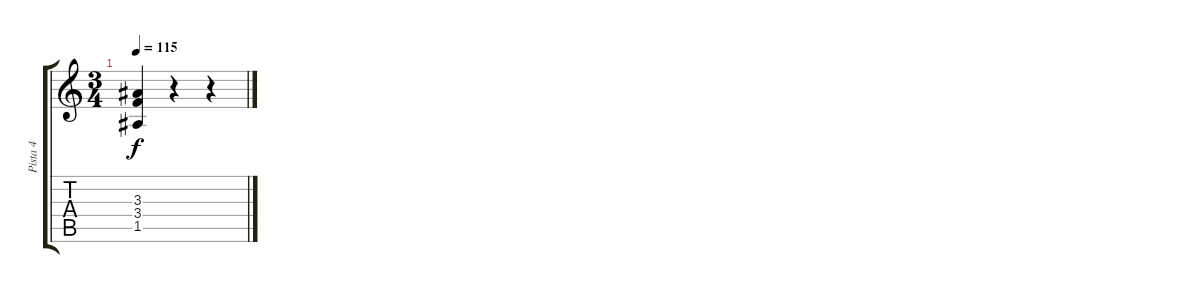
\track ("Pista 4" "Pista 4") {instrument distortionguitar}
\staff {score tabs}
\tuning (E4 B3 G3 D3 A2 E2) {hide}
\ts (3 4)
\tempo 115
\clef g2
\ks c
(3.3 3.4 1.5).4{dy f} r.4 r.4
